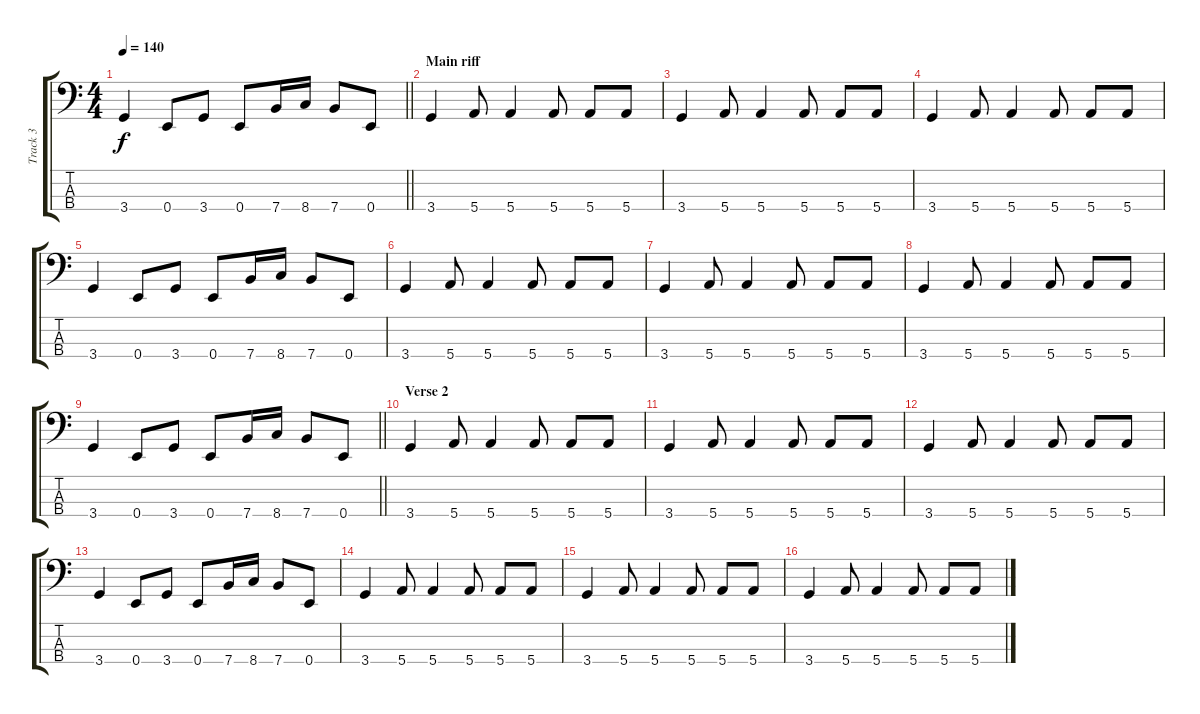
\track ("Track 3" "Track 3") {instrument electricbassfinger}
\staff {score tabs}
\tuning (G2 D2 A1 E1) {hide}
\ts (4 4)
\tempo 140
\clef f4
\barLineRight lightlight
\ks c
3.4.4{dy f} 0.4.8 3.4.8 0.4.8 7.4.16 8.4.16 7.4.8 0.4.8 |
\section ("" "Main riff")
3.4.4 5.4.8 5.4.4 5.4.8 5.4.8 5.4.8 |
3.4.4 5.4.8 5.4.4 5.4.8 5.4.8 5.4.8 |
3.4.4 5.4.8 5.4.4 5.4.8 5.4.8 5.4.8 |
3.4.4 0.4.8 3.4.8 0.4.8 7.4.16 8.4.16 7.4.8 0.4.8 |
3.4.4 5.4.8 5.4.4 5.4.8 5.4.8 5.4.8 |
3.4.4 5.4.8 5.4.4 5.4.8 5.4.8 5.4.8 |
3.4.4 5.4.8 5.4.4 5.4.8 5.4.8 5.4.8 |
\barLineRight lightlight
3.4.4 0.4.8 3.4.8 0.4.8 7.4.16 8.4.16 7.4.8 0.4.8 |
\section ("" "Verse 2")
3.4.4 5.4.8 5.4.4 5.4.8 5.4.8 5.4.8 |
3.4.4 5.4.8 5.4.4 5.4.8 5.4.8 5.4.8 |
3.4.4 5.4.8 5.4.4 5.4.8 5.4.8 5.4.8 |
3.4.4 0.4.8 3.4.8 0.4.8 7.4.16 8.4.16 7.4.8 0.4.8 |
3.4.4 5.4.8 5.4.4 5.4.8 5.4.8 5.4.8 |
3.4.4 5.4.8 5.4.4 5.4.8 5.4.8 5.4.8 |
3.4.4 5.4.8 5.4.4 5.4.8 5.4.8 5.4.8
